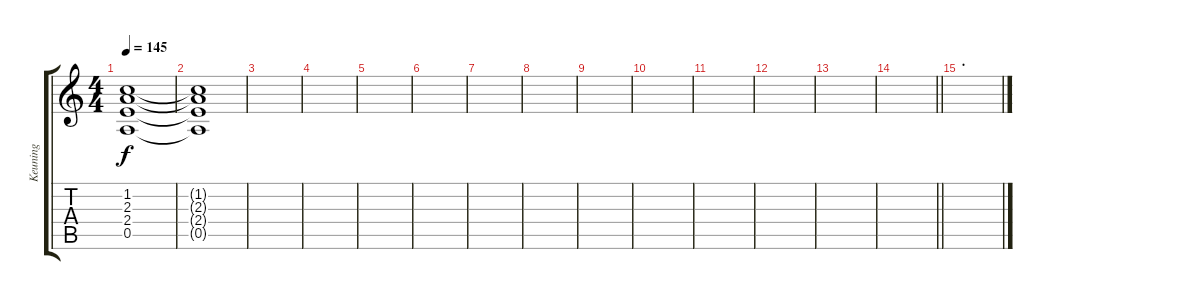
\track ("Keuning" "Keuning") {instrument overdrivenguitar}
\staff {score tabs}
\tuning (E4 B3 G3 D3 A2 E2) {hide}
\ts (4 4)
\tempo 145
\clef g2
\ks c
(1.2{t} 2.3{t} 2.4{t} 0.5{t}).1{dy f} |
(1.2{t} 2.3{t} 2.4{t} 0.5{t}).1 |
|
|
|
|
|
|
|
|
|
|
|
\barLineRight lightlight
|
\section ("" ".")
